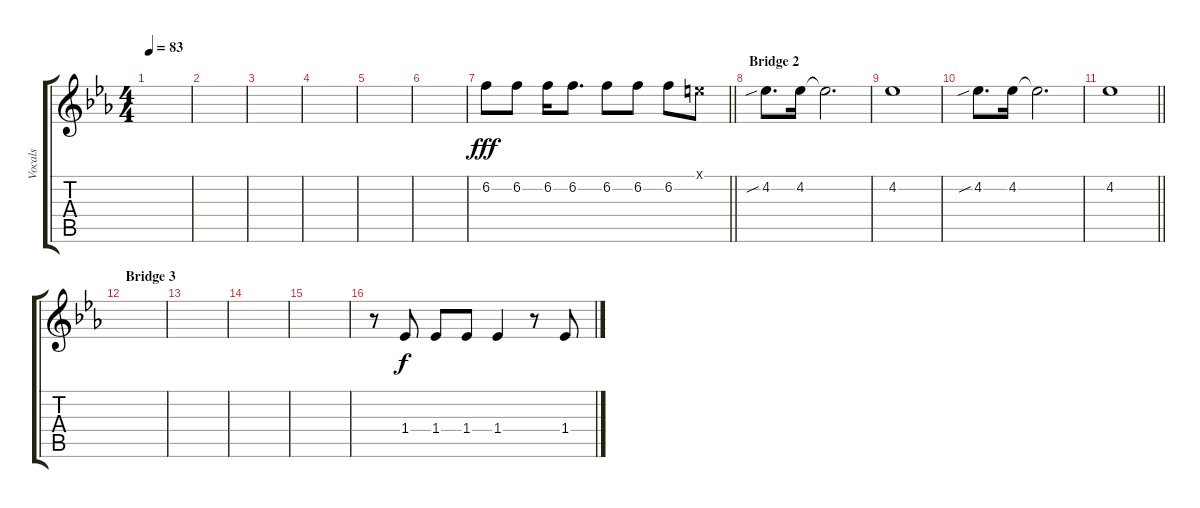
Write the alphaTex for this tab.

\track ("Vocals" "Vocals") {instrument acousticguitarsteel}
\staff {score tabs}
\tuning (E4 B3 G3 D3 A2 E2) {hide}
\ts (4 4)
\tempo 83
\clef g2
\ks cminor
|
|
|
|
|
|
\barLineRight lightlight
6.2.8{dy fff} 6.2.8 6.2.16 6.2.8{d} 6.2.8 6.2.8 6.2.8 0.1{x}.8 |
\section ("" "Bridge 2")
4.2{sib}.8{d} 4.2.16 4.2{t}.2{d} |
4.2.1 |
4.2{sib}.8{d} 4.2.16 4.2{t}.2{d} |
\barLineRight lightlight
4.2.1 |
\section ("" "Bridge 3")
|
|
|
|
r.8 1.4.8{dy f} 1.4.8 1.4.8 1.4.4 r.8 1.4.8
